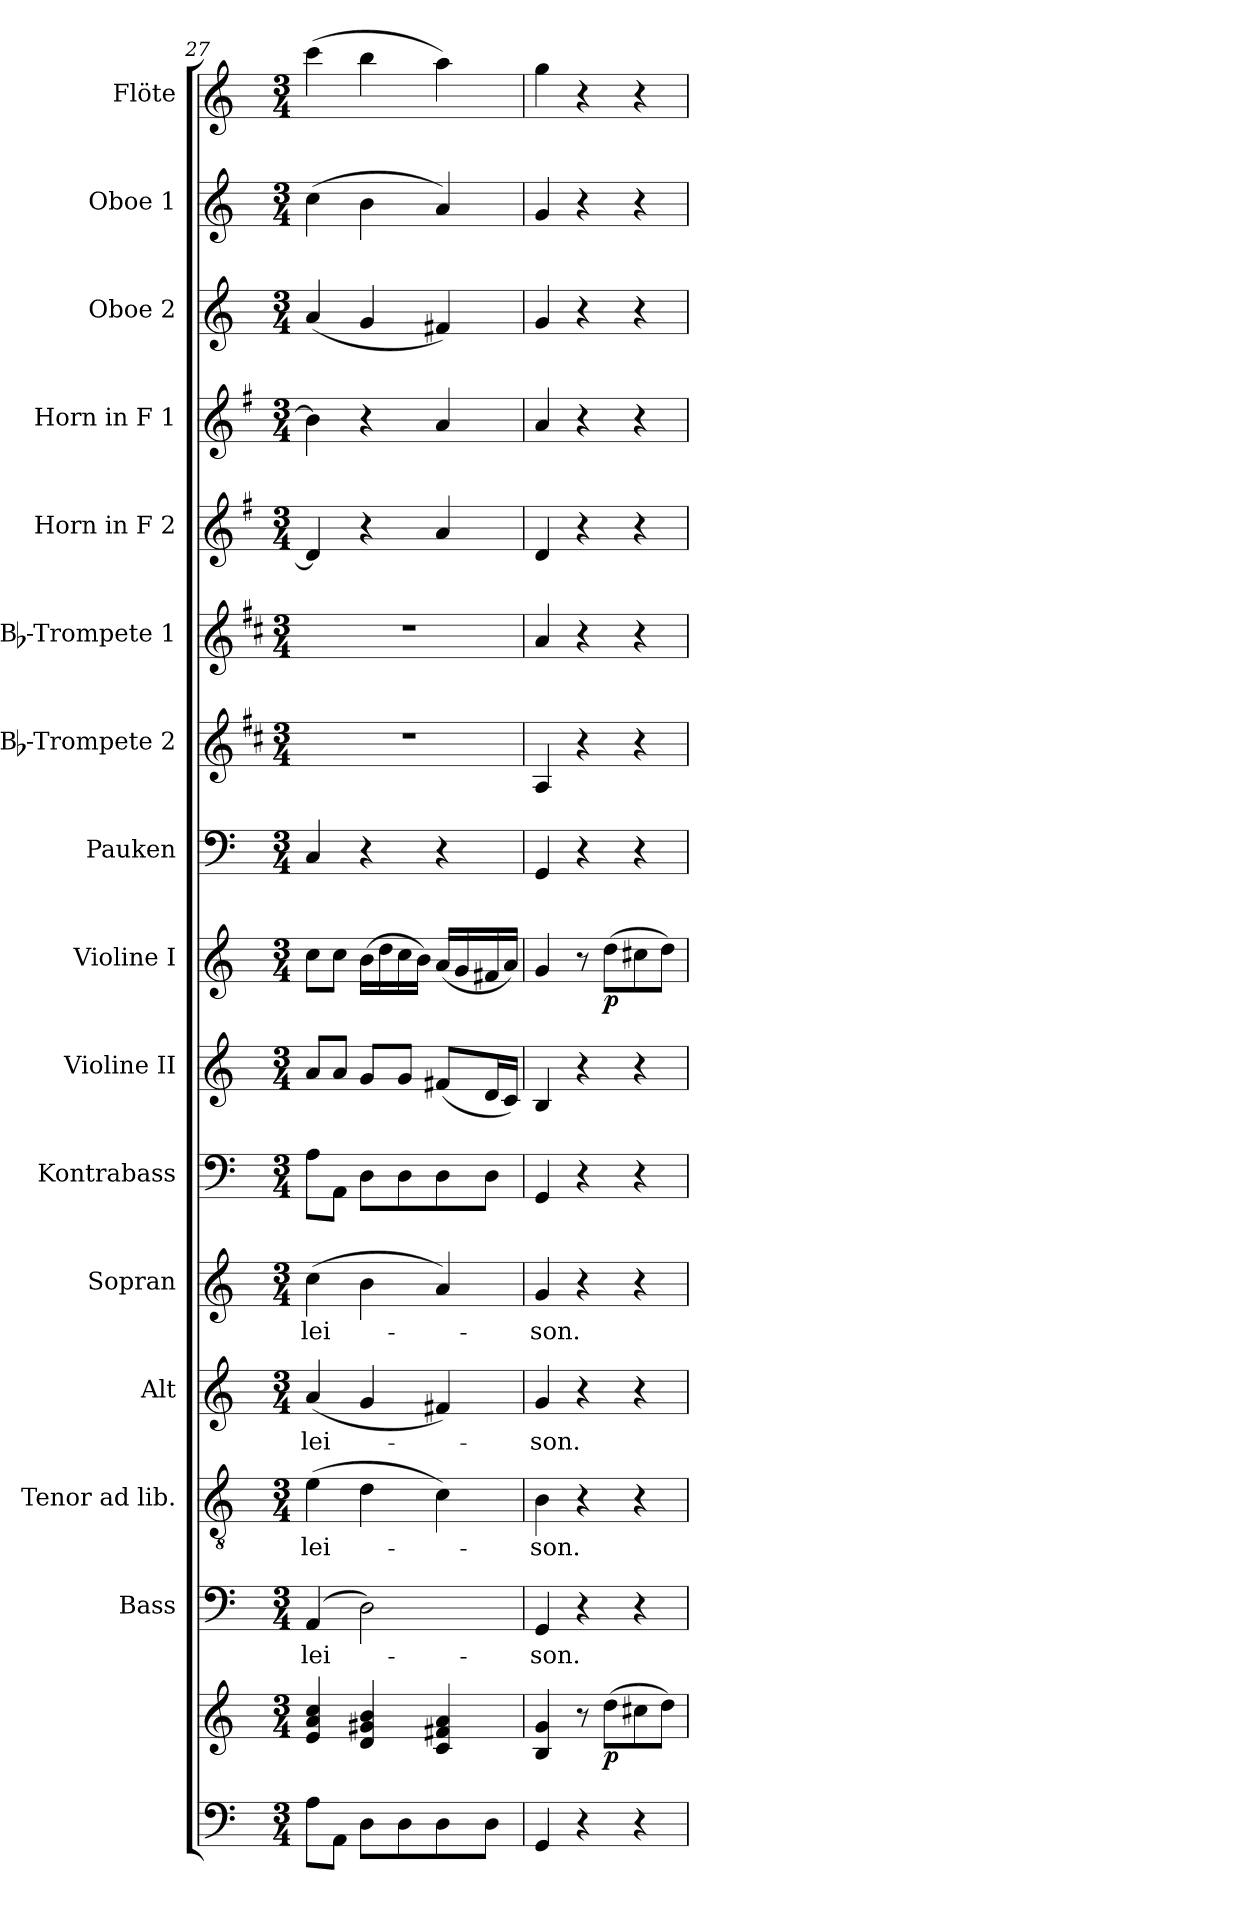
**kern	**kern	**dynam	**kern	**text	**kern	**text	**kern	**text	**kern	**text	**kern	**kern	**kern	**dynam	**kern	**kern	**kern	**kern	**kern	**kern	**kern	**kern
*part16	*part16	*part16	*part15	*part15	*part14	*part14	*part13	*part13	*part12	*part12	*part11	*part10	*part9	*part9	*part8	*part7	*part6	*part5	*part4	*part3	*part2	*part1
*staff17	*staff16	*staff16/17	*staff15	*staff15	*staff14	*staff14	*staff13	*staff13	*staff12	*staff12	*staff11	*staff10	*staff9	*staff9	*staff8	*staff7	*staff6	*staff5	*staff4	*staff3	*staff2	*staff1
*	*	*	*I"Bass	*	*I"Tenor ad lib.	*	*I"Alt	*	*I"Sopran	*	*I"Kontrabass	*I"Violine II	*I"Violine I	*	*I"Pauken	*I"Bb-Trompete 2	*I"Bb-Trompete 1	*I"Horn in F 2	*I"Horn in F 1	*I"Oboe 2	*I"Oboe 1	*I"Flöte
*	*	*	*I'B.	*	*I'T.	*	*I'A.	*	*I'S.	*	*I'Kb.	*I'Vl. II	*I'Vl. I	*	*I'Pk.	*I'Bb Trp. 2	*I'Bb Trp. 1	*	*	*I'Ob. 2	*I'Ob. 1	*I'Fl.
*clefF4	*clefG2	*	*clefF4	*	*clefGv2	*	*clefG2	*	*clefG2	*	*clefF4	*clefG2	*clefG2	*	*clefF4	*clefG2	*clefG2	*clefG2	*clefG2	*clefG2	*clefG2	*clefG2
*	*	*	*	*	*	*	*	*	*	*	*ITrd7c12	*	*	*	*	*ITrd1c2	*ITrd1c2	*ITrd4c7	*ITrd4c7	*	*	*
*k[]	*k[]	*	*k[]	*	*k[]	*	*k[]	*	*k[]	*	*k[]	*k[]	*k[]	*	*k[]	*k[]	*k[]	*k[]	*k[]	*k[]	*k[]	*k[]
*C:	*C:	*	*C:	*	*C:	*	*C:	*	*C:	*	*C:	*C:	*C:	*	*C:	*C:	*C:	*C:	*C:	*C:	*C:	*C:
*M3/4	*M3/4	*	*M3/4	*	*M3/4	*	*M3/4	*	*M3/4	*	*M3/4	*M3/4	*M3/4	*	*M3/4	*M3/4	*M3/4	*M3/4	*M3/4	*M3/4	*M3/4	*M3/4
=27	=27	=27	=27	=27	=27	=27	=27	=27	=27	=27	=27	=27	=27	=27	=27	=27	=27	=27	=27	=27	=27	=27
!	!	!	!	!LO:LY:b	!	!LO:LY:b	!	!LO:LY:b	!	!LO:LY:b	!	!	!	!	!	!	!	!	!	!	!	!
8A\L	4e/ 4a/ 4cc/	.	(4AA/	-lei-	(>4e\	-lei-	(<4a/	-lei-	(>4cc\	-lei-	8AA\L	8a/L	8cc\L	.	4C/	2.r	2.r	4G/]	4e\]	(<4a/	(>4cc\	(>4ccc\
8AA\J	.	.	.	.	.	.	.	.	.	.	8AAA\J	8a/J	8cc\J	.	.	.	.	.	.	.	.	.
8D\L	4d/ 4g#X/ 4b/	.	2D\)	.	4d\	.	4g/	.	4b\	.	8DD\L	8g/L	(>16b\LL	.	4r	.	.	4r	4r	4g/	4b\	4bb\
.	.	.	.	.	.	.	.	.	.	.	.	.	16dd\	.	.	.	.	.	.	.	.	.
8D\	.	.	.	.	.	.	.	.	.	.	8DD\	8g/J	16cc\	.	.	.	.	.	.	.	.	.
.	.	.	.	.	.	.	.	.	.	.	.	.	16b\JJ)	.	.	.	.	.	.	.	.	.
8D\	4c/ 4f#X/ 4a/	.	.	.	4c\)	.	4f#X/)	.	4a/)	.	8DD\	(<8f#X/L	(<16a/LL	.	4r	.	.	4d/	4d/	4f#X/)	4a/)	4aa\)
.	.	.	.	.	.	.	.	.	.	.	.	.	16g/	.	.	.	.	.	.	.	.	.
8D\J	.	.	.	.	.	.	.	.	.	.	8DD\J	16d/L	16f#X/	.	.	.	.	.	.	.	.	.
.	.	.	.	.	.	.	.	.	.	.	.	16c/JJ)	16a/JJ)	.	.	.	.	.	.	.	.	.
=28	=28	=28	=28	=28	=28	=28	=28	=28	=28	=28	=28	=28	=28	=28	=28	=28	=28	=28	=28	=28	=28	=28
!	!	!	!	!LO:LY:b	!	!LO:LY:b	!	!LO:LY:b	!	!LO:LY:b	!	!	!	!	!	!	!	!	!	!	!	!
4GG/	4B/ 4g/	.	4GG/	-son.	4B\	-son.	4g/	-son.	4g/	-son.	4GGG/	4B/	4g/	.	4GG/	4G/	4g/	4G/	4d/	4g/	4g/	4gg\
4r	8r	.	4r	.	4r	.	4r	.	4r	.	4r	4r	8r	.	4r	4r	4r	4r	4r	4r	4r	4r
!	!	!LO:DY:b	!	!	!	!	!	!	!	!	!	!	!	!LO:DY:b	!	!	!	!	!	!	!	!
.	(>8dd\L	p	.	.	.	.	.	.	.	.	.	.	(>8dd\L	p	.	.	.	.	.	.	.	.
4r	8cc#X\	.	4r	.	4r	.	4r	.	4r	.	4r	4r	8cc#X\	.	4r	4r	4r	4r	4r	4r	4r	4r
.	8dd\J)	.	.	.	.	.	.	.	.	.	.	.	8dd\J)	.	.	.	.	.	.	.	.	.
=	=	=	=	=	=	=	=	=	=	=	=	=	=	=	=	=	=	=	=	=	=	=
*-	*-	*-	*-	*-	*-	*-	*-	*-	*-	*-	*-	*-	*-	*-	*-	*-	*-	*-	*-	*-	*-	*-
